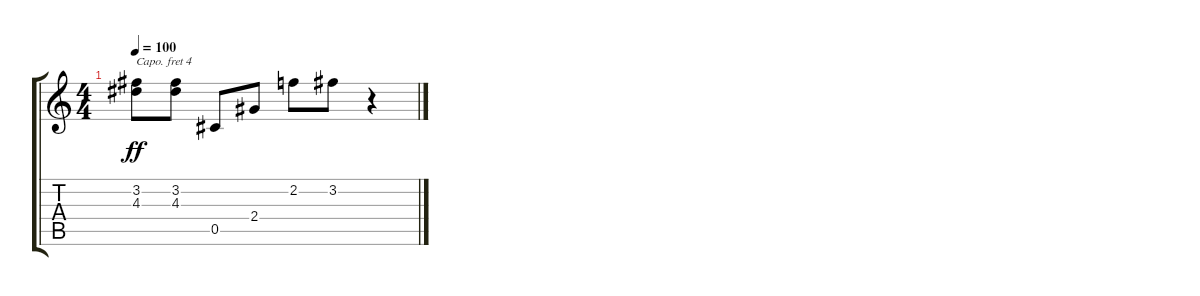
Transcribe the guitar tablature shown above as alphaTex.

\track "" {instrument acousticguitarsteel}
\staff {score tabs}
\capo 4
\tuning (E4 B3 G3 D3 A2 E2) {hide}
\ts (4 4)
\tempo 100
\clef g2
\ks c
(3.2 4.3).8{dy ff} (3.2 4.3).8 0.5.8 2.4.8 2.2.8 3.2.8 r.4
